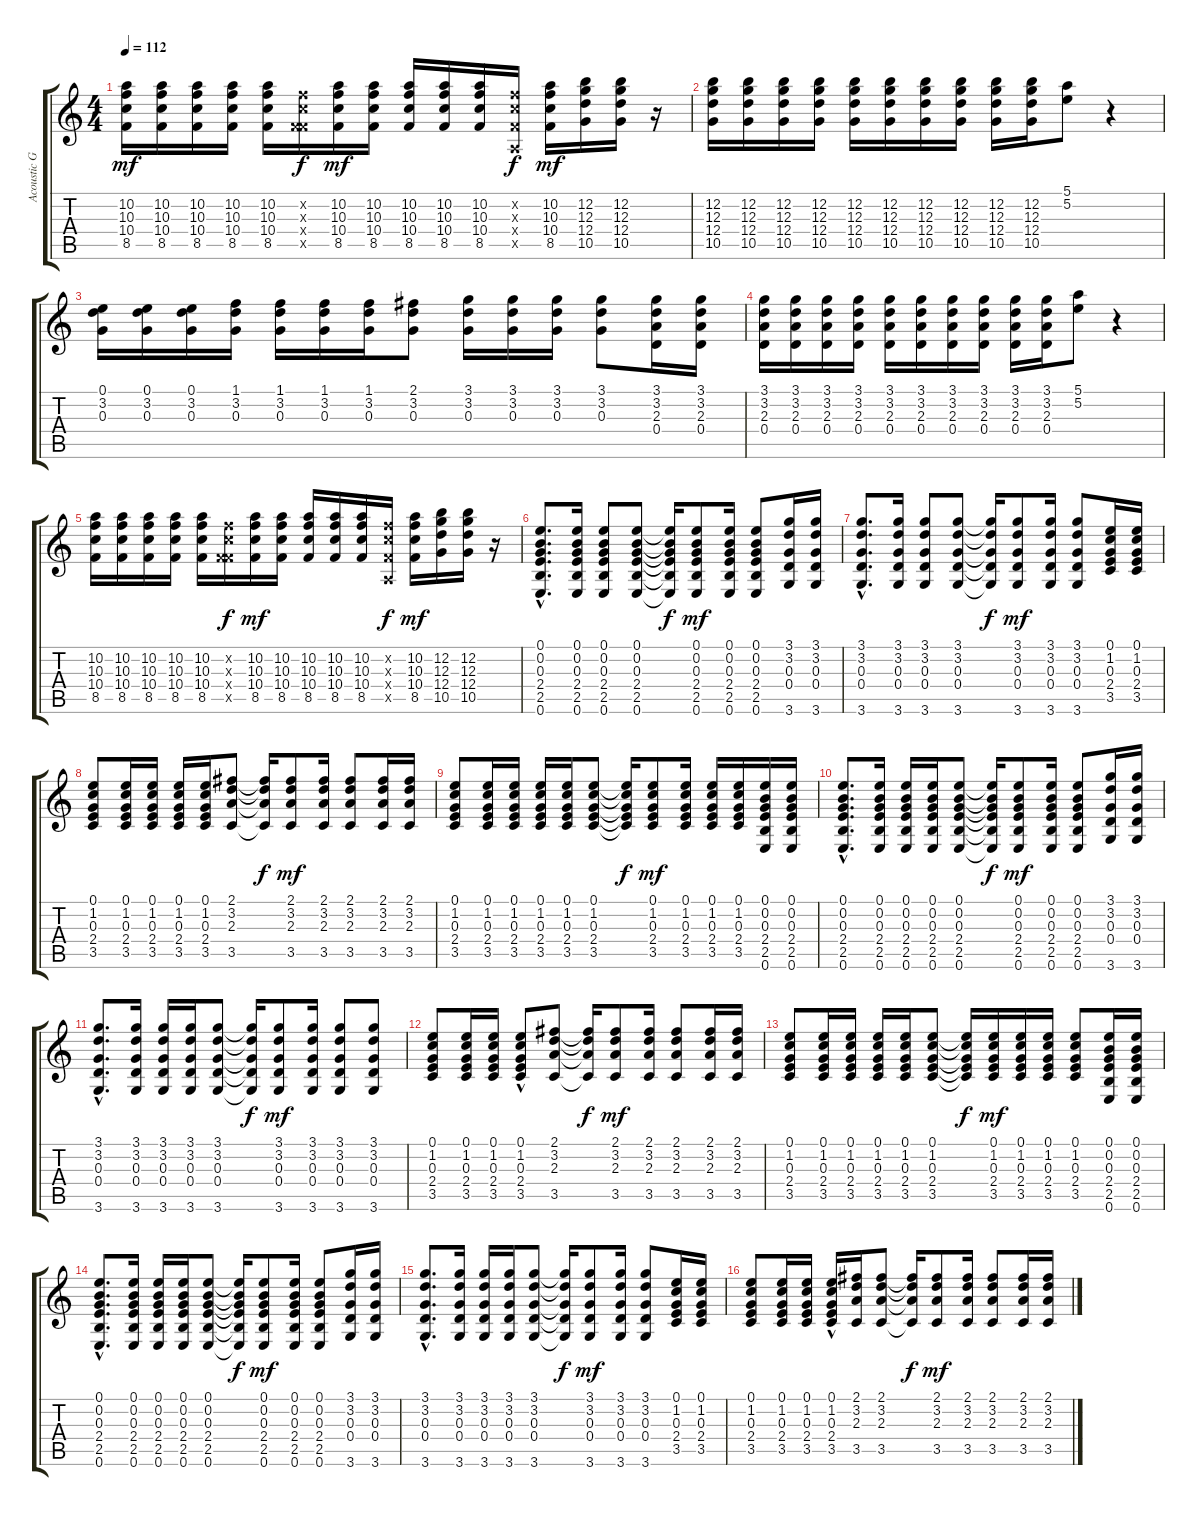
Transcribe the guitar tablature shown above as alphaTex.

\track ("Acoustic Guitar" "Acoustic G") {instrument acousticguitarsteel}
\staff {score tabs}
\tuning (E4 B3 G3 D3 A2 E2) {hide}
\ts (4 4)
\tempo 112
\clef g2
\ks c
(10.2 10.3 10.4 8.5).16{dy mf} (10.2 10.3 10.4 8.5).16 (10.2 10.3 10.4 8.5).16 (10.2 10.3 10.4 8.5).16 (10.2 10.3 10.4 8.5).16 (6.2{x} 5.3{x} 3.4{x} 8.5{x}).16{dy f} (10.2 10.3 10.4 8.5).16{dy mf} (10.2 10.3 10.4 8.5).16 (10.2 10.3 10.4 8.5).16 (10.2 10.3 10.4 8.5).16 (10.2 10.3 10.4 8.5).16 (6.2{x} 5.3{x} 3.4{x} 0.5{x}).16{dy f} (10.2 10.3 10.4 8.5).16{dy mf} (12.2 12.3 12.4 10.5).16 (12.2 12.3 12.4 10.5).16 r.16 |
(12.2 12.3 12.4 10.5).16 (12.2 12.3 12.4 10.5).16 (12.2 12.3 12.4 10.5).16 (12.2 12.3 12.4 10.5).16 (12.2 12.3 12.4 10.5).16 (12.2 12.3 12.4 10.5).16 (12.2 12.3 12.4 10.5).16 (12.2 12.3 12.4 10.5).16 (12.2 12.3 12.4 10.5).16 (12.2 12.3 12.4 10.5).16 (5.1 5.2).8 r.4 |
(0.1 3.2 0.3).16 (0.1 3.2 0.3).16 (0.1 3.2 0.3).16 (1.1 3.2 0.3).16 (1.1 3.2 0.3).16 (1.1 3.2 0.3).16 (1.1 3.2 0.3).16 (2.1 3.2 0.3).8 (3.1 3.2 0.3).16 (3.1 3.2 0.3).16 (3.1 3.2 0.3).16 (3.1 3.2 0.3).8 (3.1 3.2 2.3 0.4).16 (3.1 3.2 2.3 0.4).16 |
(3.1 3.2 2.3 0.4).16 (3.1 3.2 2.3 0.4).16 (3.1 3.2 2.3 0.4).16 (3.1 3.2 2.3 0.4).16 (3.1 3.2 2.3 0.4).16 (3.1 3.2 2.3 0.4).16 (3.1 3.2 2.3 0.4).16 (3.1 3.2 2.3 0.4).16 (3.1 3.2 2.3 0.4).16 (3.1 3.2 2.3 0.4).16 (5.1 5.2).8 r.4 |
(10.2 10.3 10.4 8.5).16 (10.2 10.3 10.4 8.5).16 (10.2 10.3 10.4 8.5).16 (10.2 10.3 10.4 8.5).16 (10.2 10.3 10.4 8.5).16 (6.2{x} 5.3{x} 3.4{x} 8.5{x}).16{dy f} (10.2 10.3 10.4 8.5).16{dy mf} (10.2 10.3 10.4 8.5).16 (10.2 10.3 10.4 8.5).16 (10.2 10.3 10.4 8.5).16 (10.2 10.3 10.4 8.5).16 (6.2{x} 5.3{x} 3.4{x} 0.5{x}).16{dy f} (10.2 10.3 10.4 8.5).16{dy mf} (12.2 12.3 12.4 10.5).16 (12.2 12.3 12.4 10.5).16 r.16 |
(0.1{hac} 0.2{hac} 0.3{hac} 2.4{hac} 2.5{hac} 0.6{hac}).8{d} (0.1 0.2 0.3 2.4 2.5 0.6).16 (0.1 0.2 0.3 2.4 2.5 0.6).8 (0.1 0.2 0.3 2.4 2.5 0.6).8 (0.1{t} 0.2{t} 0.3{t} 2.4{t} 2.5{t} 0.6{t}).16{dy f} (0.1 0.2 0.3 2.4 2.5 0.6).8{dy mf} (0.1 0.2 0.3 2.4 2.5 0.6).16 (0.1 0.2 0.3 2.4 2.5 0.6).8 (3.1 3.2 0.3 0.4 3.6).16 (3.1 3.2 0.3 0.4 3.6).16 |
(3.1{hac} 3.2{hac} 0.3{hac} 0.4{hac} 3.6{hac}).8{d} (3.1 3.2 0.3 0.4 3.6).16 (3.1 3.2 0.3 0.4 3.6).8 (3.1 3.2 0.3 0.4 3.6).8 (3.1{t} 3.2{t} 0.3{t} 0.4{t} 3.6{t}).16{dy f} (3.1 3.2 0.3 0.4 3.6).8{dy mf} (3.1 3.2 0.3 0.4 3.6).16 (3.1 3.2 0.3 0.4 3.6).8 (0.1 1.2 0.3 2.4 3.5).16 (0.1 1.2 0.3 2.4 3.5).16 |
(0.1 1.2 0.3 2.4 3.5).8 (0.1 1.2 0.3 2.4 3.5).16 (0.1 1.2 0.3 2.4 3.5).16 (0.1 1.2 0.3 2.4 3.5).16 (0.1 1.2 0.3 2.4 3.5).16 (2.1 3.2 2.3 3.5).8 (2.1{t} 3.2{t} 2.3{t} 3.5{t}).16{dy f} (2.1 3.2 2.3 3.5).8{dy mf} (2.1 3.2 2.3 3.5).16 (2.1 3.2 2.3 3.5).8 (2.1 3.2 2.3 3.5).16 (2.1 3.2 2.3 3.5).16 |
(0.1 1.2 0.3 2.4 3.5).8 (0.1 1.2 0.3 2.4 3.5).16 (0.1 1.2 0.3 2.4 3.5).16 (0.1 1.2 0.3 2.4 3.5).16 (0.1 1.2 0.3 2.4 3.5).16 (0.1 1.2 0.3 2.4 3.5).8 (0.1{t} 1.2{t} 0.3{t} 2.4{t} 3.5{t}).16{dy f} (0.1 1.2 0.3 2.4 3.5).8{dy mf} (0.1 1.2 0.3 2.4 3.5).16 (0.1 1.2 0.3 2.4 3.5).16 (0.1 1.2 0.3 2.4 3.5).16 (0.1 0.2 0.3 2.4 2.5 0.6).16 (0.1 0.2 0.3 2.4 2.5 0.6).16 |
(0.1{hac} 0.2{hac} 0.3{hac} 2.4{hac} 2.5{hac} 0.6{hac}).8{d} (0.1 0.2 0.3 2.4 2.5 0.6).16 (0.1 0.2 0.3 2.4 2.5 0.6).16 (0.1 0.2 0.3 2.4 2.5 0.6).16 (0.1 0.2 0.3 2.4 2.5 0.6).8 (0.1{t} 0.2{t} 0.3{t} 2.4{t} 2.5{t} 0.6{t}).16{dy f} (0.1 0.2 0.3 2.4 2.5 0.6).8{dy mf} (0.1 0.2 0.3 2.4 2.5 0.6).16 (0.1 0.2 0.3 2.4 2.5 0.6).8 (3.1 3.2 0.3 0.4 3.6).16 (3.1 3.2 0.3 0.4 3.6).16 |
(3.1{hac} 3.2{hac} 0.3{hac} 0.4{hac} 3.6{hac}).8{d} (3.1 3.2 0.3 0.4 3.6).16 (3.1 3.2 0.3 0.4 3.6).16 (3.1 3.2 0.3 0.4 3.6).16 (3.1 3.2 0.3 0.4 3.6).8 (3.1{t} 3.2{t} 0.3{t} 0.4{t} 3.6{t}).16{dy f} (3.1 3.2 0.3 0.4 3.6).8{dy mf} (3.1 3.2 0.3 0.4 3.6).16 (3.1 3.2 0.3 0.4 3.6).8 (3.1 3.2 0.3 0.4 3.6).8 |
(0.1 1.2 0.3 2.4 3.5).8 (0.1 1.2 0.3 2.4 3.5).16 (0.1 1.2 0.3 2.4 3.5).16 (0.1 1.2 0.3 2.4{hac} 3.5).8 (2.1 3.2 2.3 3.5).8 (2.1{t} 3.2{t} 2.3{t} 3.5{t}).16{dy f} (2.1 3.2 2.3 3.5).8{dy mf} (2.1 3.2 2.3 3.5).16 (2.1 3.2 2.3 3.5).8 (2.1 3.2 2.3 3.5).16 (2.1 3.2 2.3 3.5).16 |
(0.1 1.2 0.3 2.4 3.5).8 (0.1 1.2 0.3 2.4 3.5).16 (0.1 1.2 0.3 2.4 3.5).16 (0.1 1.2 0.3 2.4 3.5).16 (0.1 1.2 0.3 2.4 3.5).16 (0.1 1.2 0.3 2.4 3.5).8 (0.1{t} 1.2{t} 0.3{t} 2.4{t} 3.5{t}).16{dy f} (0.1 1.2 0.3 2.4 3.5).16{dy mf} (0.1 1.2 0.3 2.4 3.5).16 (0.1 1.2 0.3 2.4 3.5).16 (0.1 1.2 0.3 2.4 3.5).8 (0.1 0.2 0.3 2.4 2.5 0.6).16 (0.1 0.2 0.3 2.4 2.5 0.6).16 |
(0.1{hac} 0.2{hac} 0.3{hac} 2.4{hac} 2.5{hac} 0.6{hac}).8{d} (0.1 0.2 0.3 2.4 2.5 0.6).16 (0.1 0.2 0.3 2.4 2.5 0.6).16 (0.1 0.2 0.3 2.4 2.5 0.6).16 (0.1 0.2 0.3 2.4 2.5 0.6).8 (0.1{t} 0.2{t} 0.3{t} 2.4{t} 2.5{t} 0.6{t}).16{dy f} (0.1 0.2 0.3 2.4 2.5 0.6).8{dy mf} (0.1 0.2 0.3 2.4 2.5 0.6).16 (0.1 0.2 0.3 2.4 2.5 0.6).8 (3.1 3.2 0.3 0.4 3.6).16 (3.1 3.2 0.3 0.4 3.6).16 |
(3.1{hac} 3.2{hac} 0.3{hac} 0.4{hac} 3.6{hac}).8{d} (3.1 3.2 0.3 0.4 3.6).16 (3.1 3.2 0.3 0.4 3.6).16 (3.1 3.2 0.3 0.4 3.6).16 (3.1 3.2 0.3 0.4 3.6).8 (3.1{t} 3.2{t} 0.3{t} 0.4{t} 3.6{t}).16{dy f} (3.1 3.2 0.3 0.4 3.6).8{dy mf} (3.1 3.2 0.3 0.4 3.6).16 (3.1 3.2 0.3 0.4 3.6).8 (0.1 1.2 0.3 2.4 3.5).16 (0.1 1.2 0.3 2.4 3.5).16 |
(0.1 1.2 0.3 2.4 3.5).8 (0.1 1.2 0.3 2.4 3.5).16 (0.1 1.2 0.3 2.4 3.5).16 (0.1 1.2 0.3 2.4{hac} 3.5).16 (2.1 3.2 2.3 3.5).16 (2.1 3.2 2.3 3.5).8 (2.1{t} 3.2{t} 2.3{t} 3.5{t}).16{dy f} (2.1 3.2 2.3 3.5).8{dy mf} (2.1 3.2 2.3 3.5).16 (2.1 3.2 2.3 3.5).8 (2.1 3.2 2.3 3.5).16 (2.1 3.2 2.3 3.5).16
